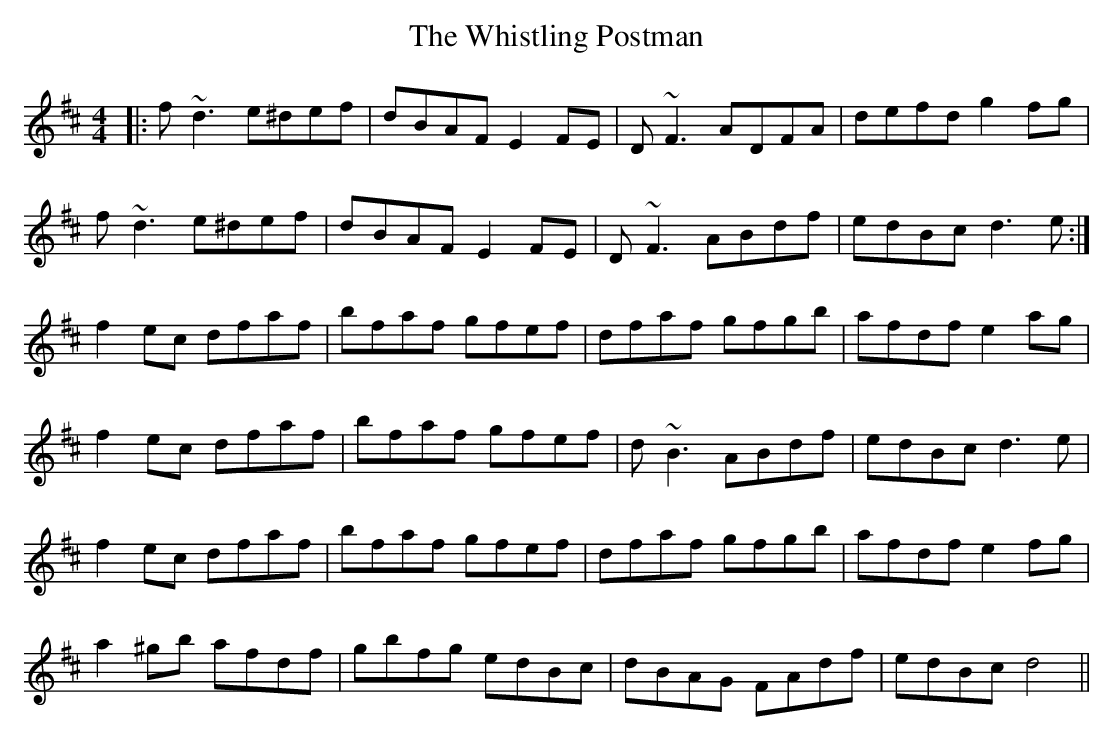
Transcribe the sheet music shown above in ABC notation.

X:1
T:The Whistling Postman
M:4/4
L:1/8
K:D
|:f~d3 e^def|dBAF E2FE|D~F3 ADFA|defd g2fg|
f~d3 e^def|dBAF E2FE|D~F3 ABdf|edBc d3e:|
f2ec dfaf|bfaf gfef|dfaf gfgb|afdf e2ag|
f2ec dfaf|bfaf gfef|d~B3 ABdf|edBc d3e|
f2ec dfaf|bfaf gfef|dfaf gfgb|afdf e2fg|
a2^gb afdf|gbfg edBc|dBAG FAdf|edBc d4||
